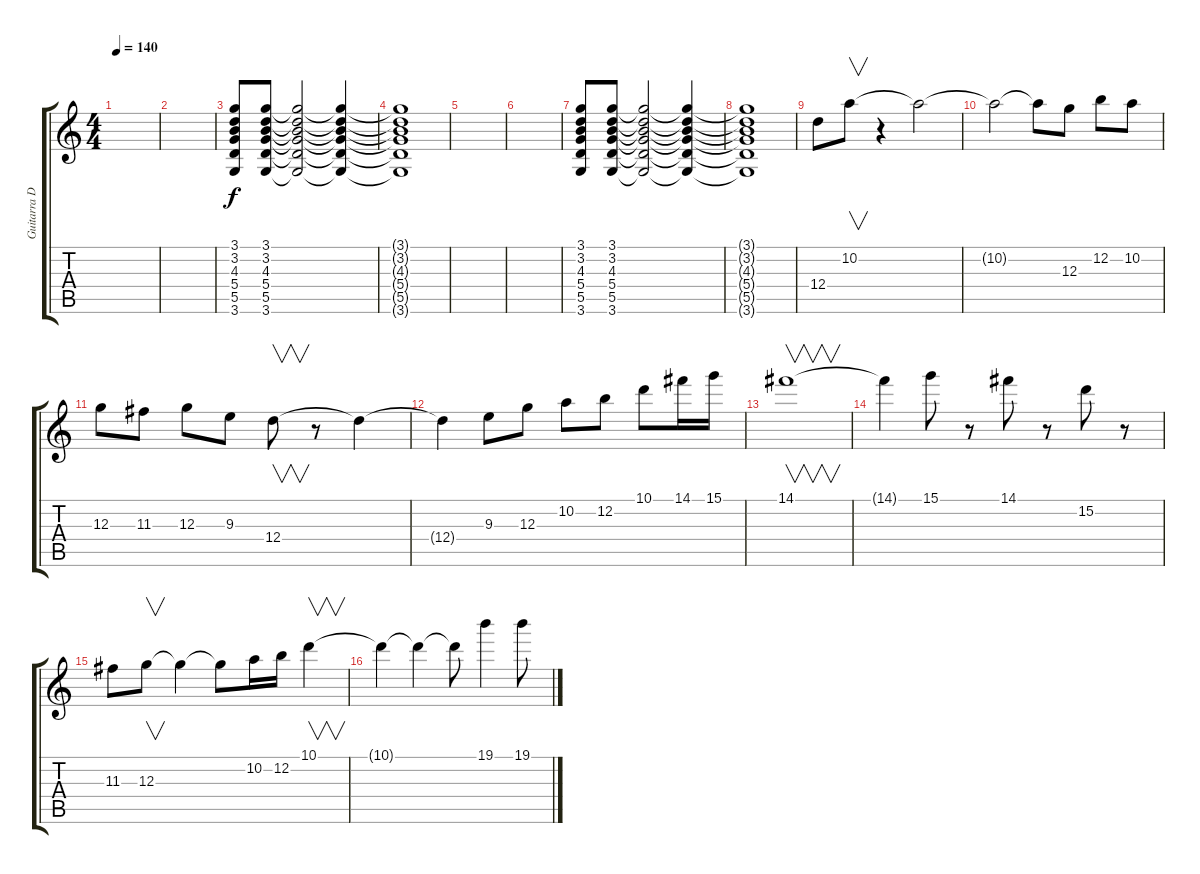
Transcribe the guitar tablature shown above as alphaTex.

\track ("Guitarra Dist" "Guitarra D") {instrument distortionguitar}
\staff {score tabs}
\tuning (E4 B3 G3 D3 A2 E2) {hide}
\ts (4 4)
\tempo 140
\clef g2
\ks c
|
|
(3.1 3.2 4.3 5.4 5.5 3.6).8 (3.1 3.2 4.3 5.4 5.5 3.6).8 (3.1{t} 3.2{t} 4.3{t} 5.4{t} 5.5{t} 3.6{t}).2 (3.1{t} 3.2{t} 4.3{t} 5.4{t} 5.5{t} 3.6{t}).4 |
(3.1{t} 3.2{t} 4.3{t} 5.4{t} 5.5{t} 3.6{t}).1 |
|
|
(3.1 3.2 4.3 5.4 5.5 3.6).8 (3.1 3.2 4.3 5.4 5.5 3.6).8 (3.1{t} 3.2{t} 4.3{t} 5.4{t} 5.5{t} 3.6{t}).2 (3.1{t} 3.2{t} 4.3{t} 5.4{t} 5.5{t} 3.6{t}).4 |
(3.1{t} 3.2{t} 4.3{t} 5.4{t} 5.5{t} 3.6{t}).1 |
12.4.8 10.2.8{v} r.4 10.2{t}.2 |
10.2{t}.2 10.2{t}.8 12.3.8 12.2.8 10.2.8 |
12.3.8 11.3.8 12.3.8 9.3.8 12.4.8{v} r.8 12.4{t}.4 |
12.4{t}.4 9.3.8 12.3.8 10.2.8 12.2.8 10.1.8 14.1.16 15.1.16 |
14.1.1{v} |
14.1{t}.4 15.1.8 r.8 14.1.8 r.8 15.2.8 r.8 |
11.3.8 12.3.8{v} 12.3{t}.4 12.3{t}.8 10.2.16 12.2.16 10.1.4{v} |
10.1{t}.4 10.1{t}.4 10.1{t}.8 19.1.4 19.1.8
